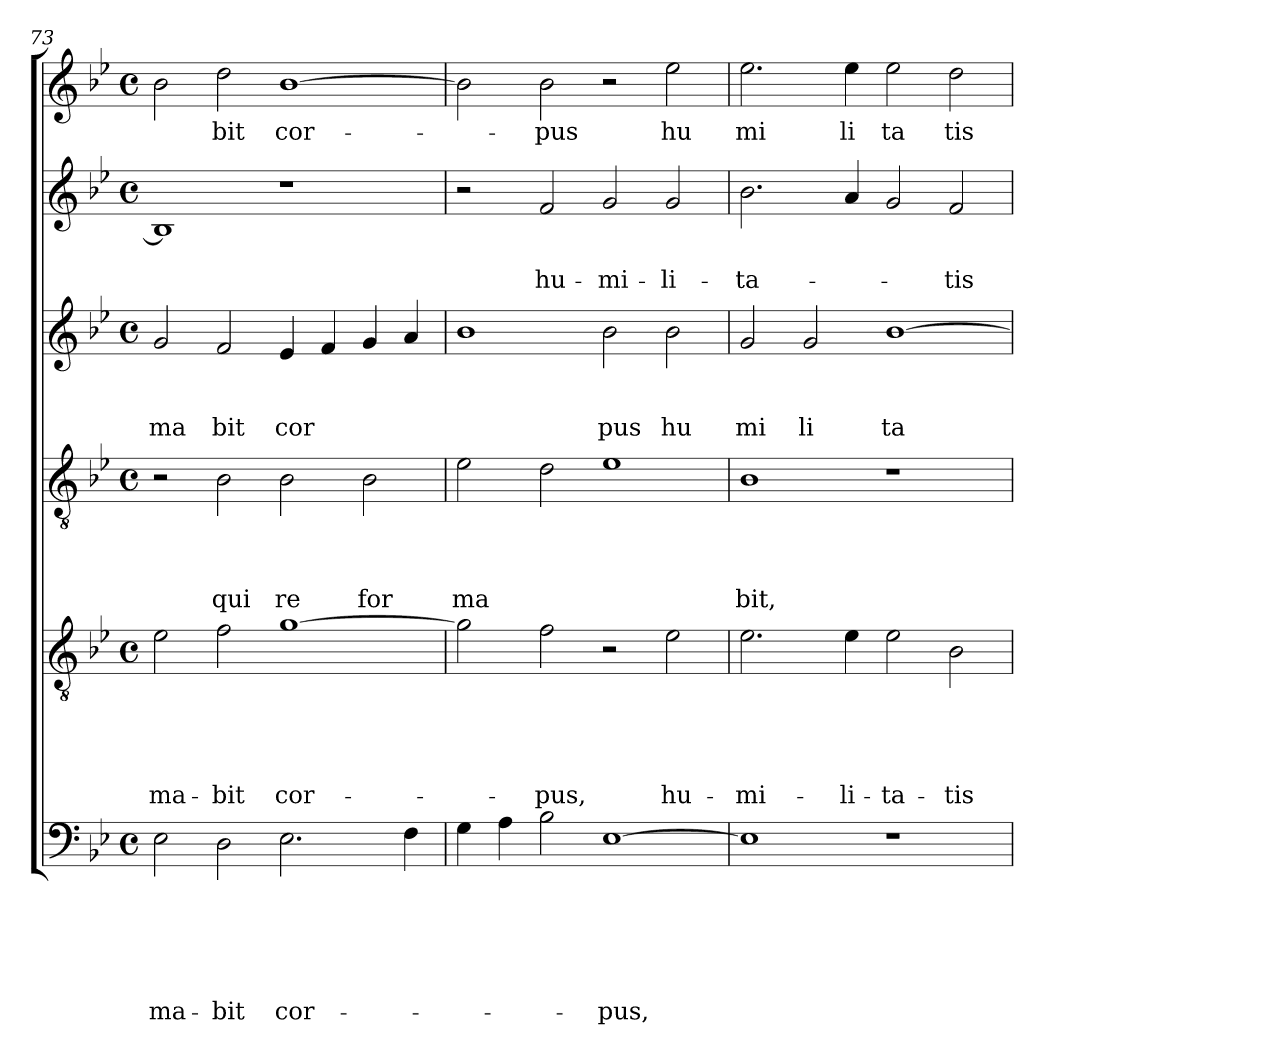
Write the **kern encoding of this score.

**kern	**text	**text	**text	**text	**text	**text	**kern	**text	**text	**text	**text	**text	**kern	**text	**text	**text	**text	**kern	**text	**text	**text	**kern	**text	**text	**kern	**text
*part6	*part6	*part6	*part6	*part6	*part6	*part6	*part5	*part5	*part5	*part5	*part5	*part5	*part4	*part4	*part4	*part4	*part4	*part3	*part3	*part3	*part3	*part2	*part2	*part2	*part1	*part1
*staff6	*staff6	*staff6	*staff6	*staff6	*staff6	*staff6	*staff5	*staff5	*staff5	*staff5	*staff5	*staff5	*staff4	*staff4	*staff4	*staff4	*staff4	*staff3	*staff3	*staff3	*staff3	*staff2	*staff2	*staff2	*staff1	*staff1
*clefF4	*	*	*	*	*	*	*clefGv2	*	*	*	*	*	*clefGv2	*	*	*	*	*clefG2	*	*	*	*clefG2	*	*	*clefG2	*
*k[b-e-]	*	*	*	*	*	*	*k[b-e-]	*	*	*	*	*	*k[b-e-]	*	*	*	*	*k[b-e-]	*	*	*	*k[b-e-]	*	*	*k[b-e-]	*
*B-:	*	*	*	*	*	*	*B-:	*	*	*	*	*	*B-:	*	*	*	*	*B-:	*	*	*	*B-:	*	*	*B-:	*
*M4/4	*	*	*	*	*	*	*M4/4	*	*	*	*	*	*M4/4	*	*	*	*	*M4/4	*	*	*	*M4/4	*	*	*M4/4	*
*met(c)	*	*	*	*	*	*	*met(c)	*	*	*	*	*	*met(c)	*	*	*	*	*met(c)	*	*	*	*met(c)	*	*	*met(c)	*
=73	=73	=73	=73	=73	=73	=73	=73	=73	=73	=73	=73	=73	=73	=73	=73	=73	=73	=73	=73	=73	=73	=73	=73	=73	=73	=73
!	!	!	!	!	!	!LO:LY:b	!	!	!	!	!	!LO:LY:b	!	!	!	!	!	!	!	!	!LO:LY:b	!	!	!	!	!
2E-\	.	.	.	.	.	-ma-	2e-\	.	.	.	.	-ma-	2r	.	.	.	.	2g/	.	.	ma	1B-]	.	.	2b-\	.
!	!	!	!	!	!	!LO:LY:b	!	!	!	!	!	!LO:LY:b	!	!	!	!	!LO:LY:b	!	!	!	!LO:LY:b	!	!	!	!	!LO:LY:b
2D\	.	.	.	.	.	-bit	2f\	.	.	.	.	-bit	2B-\	.	.	.	qui	2f/	.	.	bit	.	.	.	2dd\	-bit
!	!	!	!	!	!	!LO:LY:b	!	!	!	!	!	!LO:LY:b	!	!	!	!	!LO:LY:b	!	!	!	!LO:LY:b	!	!	!	!	!LO:LY:b
2.E-\	.	.	.	.	.	cor-	[>1g	.	.	.	.	cor-	2B-\	.	.	.	re	4e-/	.	.	cor	1r	.	.	[>1b-	cor-
.	.	.	.	.	.	.	.	.	.	.	.	.	.	.	.	.	.	4f/	.	.	.	.	.	.	.	.
!	!	!	!	!	!	!	!	!	!	!	!	!	!	!	!	!	!LO:LY:b	!	!	!	!	!	!	!	!	!
.	.	.	.	.	.	.	.	.	.	.	.	.	2B-\	.	.	.	for	4g/	.	.	.	.	.	.	.	.
4F\	.	.	.	.	.	.	.	.	.	.	.	.	.	.	.	.	.	4a/	.	.	.	.	.	.	.	.
!!LO:PB:g=z
=74	=74	=74	=74	=74	=74	=74	=74	=74	=74	=74	=74	=74	=74	=74	=74	=74	=74	=74	=74	=74	=74	=74	=74	=74	=74	=74
!	!	!	!	!	!	!	!	!	!	!	!	!	!	!	!	!	!LO:LY:b	!	!	!	!	!	!	!	!	!
4G\	.	.	.	.	.	.	2g\]	.	.	.	.	.	2e-\	.	.	.	ma	1b-	.	.	.	2r	.	.	2b-\]	.
4A\	.	.	.	.	.	.	.	.	.	.	.	.	.	.	.	.	.	.	.	.	.	.	.	.	.	.
!	!	!	!	!	!	!	!	!	!	!	!	!LO:LY:b	!	!	!	!	!	!	!	!	!	!	!	!LO:LY:b	!	!LO:LY:b
2B-\	.	.	.	.	.	.	2f\	.	.	.	.	-pus,	2d\	.	.	.	.	.	.	.	.	2f/	.	hu-	2b-\	-pus
!	!	!	!	!	!	!LO:LY:b	!	!	!	!	!	!	!	!	!	!	!	!	!	!	!LO:LY:b	!	!	!LO:LY:b	!	!
[>1E-	.	.	.	.	.	-pus,	2r	.	.	.	.	.	1e-	.	.	.	.	2b-\	.	.	pus	2g/	.	-mi-	2r	.
!	!	!	!	!	!	!	!	!	!	!	!	!LO:LY:b	!	!	!	!	!	!	!	!	!LO:LY:b	!	!	!LO:LY:b	!	!LO:LY:b
.	.	.	.	.	.	.	2e-\	.	.	.	.	hu-	.	.	.	.	.	2b-\	.	.	hu	2g/	.	-li-	2ee-\	hu
=75	=75	=75	=75	=75	=75	=75	=75	=75	=75	=75	=75	=75	=75	=75	=75	=75	=75	=75	=75	=75	=75	=75	=75	=75	=75	=75
!	!	!	!	!	!	!	!	!	!	!	!	!LO:LY:b	!	!	!	!	!LO:LY:b	!	!	!	!LO:LY:b	!	!	!LO:LY:b	!	!LO:LY:b
1E-]	.	.	.	.	.	.	2.e-\	.	.	.	.	-mi-	1B-	.	.	.	bit,	2g/	.	.	mi	2.b-\	.	-ta-	2.ee-\	mi
!	!	!	!	!	!	!	!	!	!	!	!	!	!	!	!	!	!	!	!	!	!LO:LY:b	!	!	!	!	!
.	.	.	.	.	.	.	.	.	.	.	.	.	.	.	.	.	.	2g/	.	.	li	.	.	.	.	.
!	!	!	!	!	!	!	!	!	!	!	!	!LO:LY:b	!	!	!	!	!	!	!	!	!	!	!	!	!	!LO:LY:b
.	.	.	.	.	.	.	4e-\	.	.	.	.	-li-	.	.	.	.	.	.	.	.	.	4a/	.	.	4ee-\	li
!	!	!	!	!	!	!	!	!	!	!	!	!LO:LY:b	!	!	!	!	!	!	!	!	!LO:LY:b	!	!	!	!	!LO:LY:b
1r	.	.	.	.	.	.	2e-\	.	.	.	.	-ta-	1r	.	.	.	.	[>1b-	.	.	ta	2g/	.	.	2ee-\	ta
!	!	!	!	!	!	!	!	!	!	!	!	!LO:LY:b	!	!	!	!	!	!	!	!	!	!	!	!LO:LY:b	!	!LO:LY:b
.	.	.	.	.	.	.	2B-\	.	.	.	.	-tis	.	.	.	.	.	.	.	.	.	2f/	.	-tis	2dd\	tis
=	=	=	=	=	=	=	=	=	=	=	=	=	=	=	=	=	=	=	=	=	=	=	=	=	=	=
*-	*-	*-	*-	*-	*-	*-	*-	*-	*-	*-	*-	*-	*-	*-	*-	*-	*-	*-	*-	*-	*-	*-	*-	*-	*-	*-
